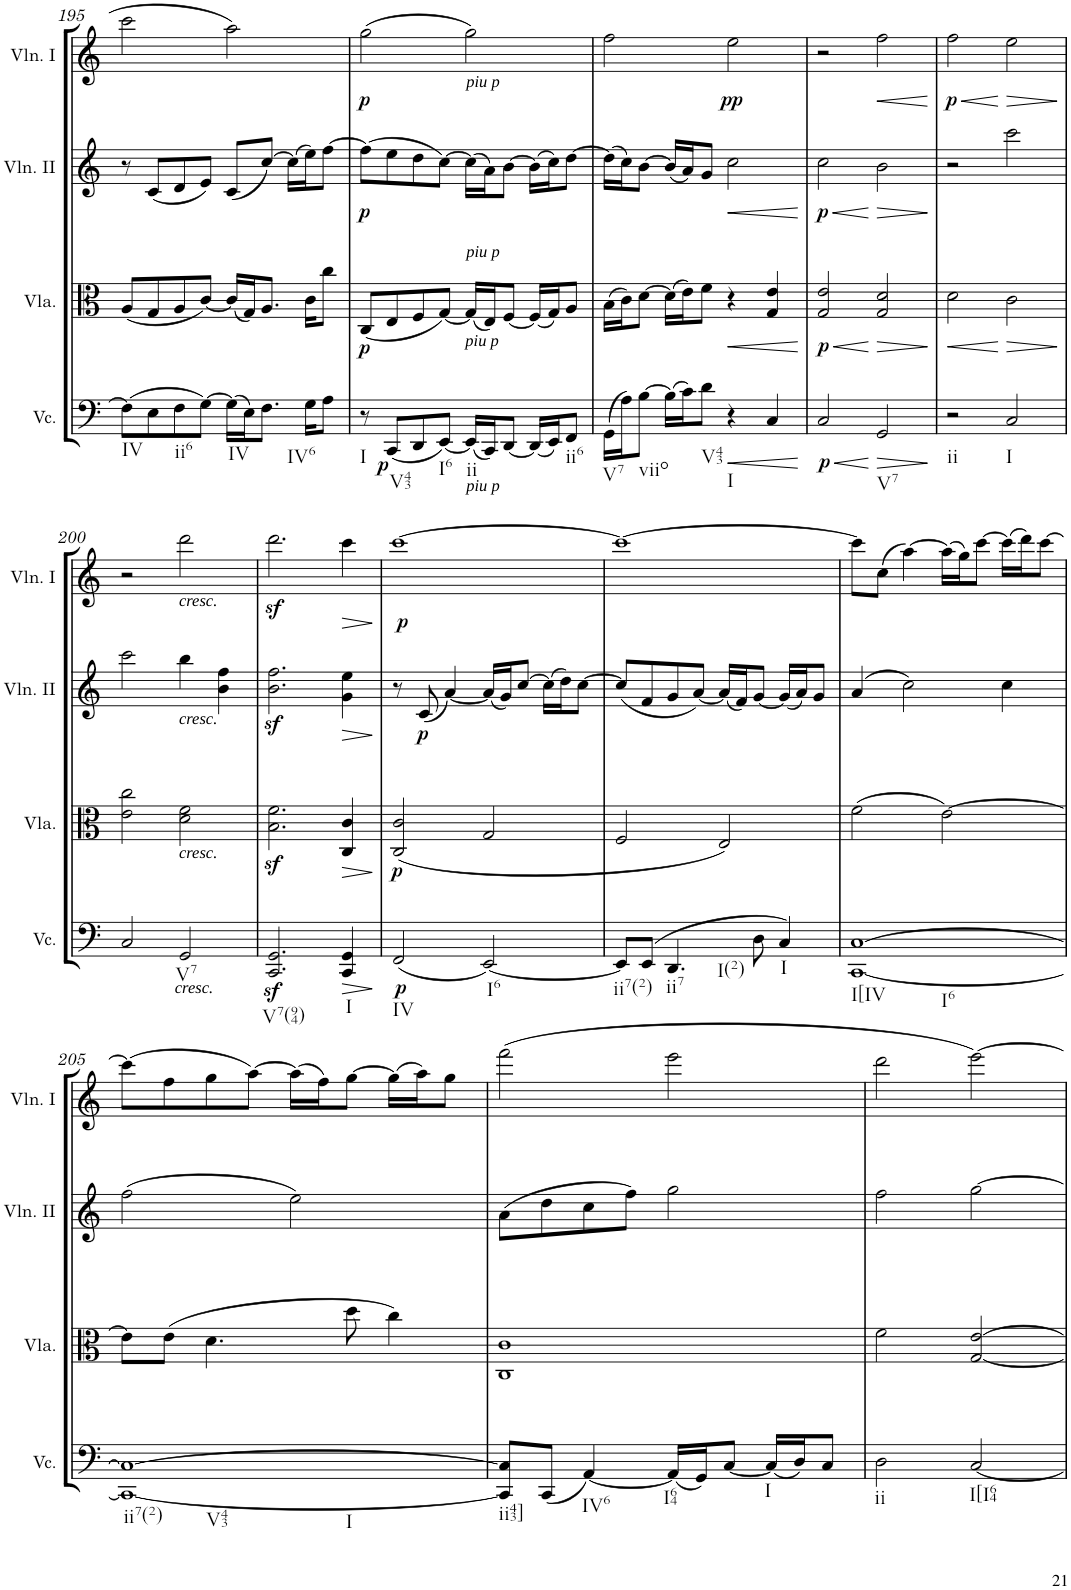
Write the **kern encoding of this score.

**kern	**dynam	**kern	**dynam	**kern	**dynam	**kern	**dynam
*part4	*part4	*part3	*part3	*part2	*part2	*part1	*part1
*staff4	*staff4	*staff3	*staff3	*staff2	*staff2	*staff1	*staff1
*I"Violoncello	*	*I"Viola	*	*I"Violin II	*	*I"Violin I	*
*I'Vc.	*	*I'Vla.	*	*I'Vln. II	*	*I'Vln. I	*
!!LO:PB:g=z
*clefC4	*	*clefC3	*	*clefG2	*	*clefG2	*
*k[]	*	*k[]	*	*k[]	*	*k[]	*
*M4/4	*	*M4/4	*	*M4/4	*	*M4/4	*
*met(c)	*	*met(c)	*	*met(c)	*	*met(c)	*
=195	=195	=195	=195	=195	=195	=195	=195
!LO:TX:b:t=IV	!	!	!	!	!	!	!
(8F\L]	.	(8A/L	.	8r	.	2ccc\	.
8E\	.	8G/	.	(8c/L	.	.	.
!LO:TX:b:t=ii6	!	!	!	!	!	!	!
8F\	.	8A/	.	8d/	.	.	.
[8G\J)	.	[8c/J)	.	8e/J)	.	.	.
!LO:TX:b:t=IV	!	!	!	!	!	!	!
(16G\LL]	.	(16c/LL]	.	(8c/L	.	2aa\	.
16E\J)	.	16G/J)	.	.	.	.	.
!LO:TX:b:t=IV6	!	!	!	!	!	!	!
8.F\J	.	8.A/J	.	[8cc/J)	.	.	.
.	.	.	.	(16cc\LL]	.	.	.
16G\KL	.	16c\KL	.	16ee\J)	.	.	.
8A\J	.	8cc\J	.	[8ff\J	.	.	.
=196	=196	=196	=196	=196	=196	=196	=196
!LO:TX:b:t=I	!	!	!	!	!	!	!
!	!	!	!LO:DY:b	!	!LO:DY:b	!	!LO:DY:b
8r	.	(8C/L	p	(8ff\L]	p	(2gg\	p
!	!LO:DY:b	!	!	!	!	!	!
(8CC/L	p	8E/	.	8ee\	.	.	.
!LO:TX:b:t=V43	!	!	!	!	!	!	!
8DD/	.	8F/	.	8dd\	.	.	.
!LO:TX:b:t=I6	!	!	!	!	!	!	!
[8EE/J)	.	[8G/J)	.	[8cc\J)	.	.	.
!	!	!	!	!	!	!LO:TX:b:i:t=piu p	!
!	!	!LO:TX:a:i:t=piu p	!	!	!	!	!
!	!	!LO:TX:b:i:t=piu p	!	!	!	!	!
!LO:TX:b:i:t=piu p	!	!	!	!	!	!	!
!LO:TX:b:t=ii	!	!	!	!	!	!	!
(16EE/LL]	.	(16G/LL]	.	(16cc\LL]	.	2gg\)	.
16CC/J)	.	16E/J)	.	16a\J)	.	.	.
[8DD/J	.	[8F/J	.	[8b\J	.	.	.
(16DD/LL]	.	(16F/LL]	.	(16b\LL]	.	.	.
16EE/J)	.	16G/J)	.	16cc\J)	.	.	.
!LO:TX:b:t=ii6	!	!	!	!	!	!	!
8FF/J	.	8A/J	.	[8dd\J	.	.	.
=197	=197	=197	=197	=197	=197	=197	=197
!LO:TX:b:t=V7	!	!	!	!	!	!	!
(16GG\LL	.	(16B\LL	.	(16dd\LL]	.	2ff\	.
16A\J)	.	16c\J)	.	16cc\J)	.	.	.
!LO:TX:b:t=viio	!	!	!	!	!	!	!
[8B\J	.	[8d\J	.	[8b\J	.	.	.
(16B\LL]	.	(16d\LL]	.	(16b/LL]	.	.	.
16c\J)	.	16e\J)	.	16a/J)	.	.	.
!LO:TX:b:t=V43	!	!	!	!	!	!	!
8d\J	.	8f\J	.	8g/J	.	.	.
!LO:TX:b:t=I	!	!	!	!	!	!	!
!	!LO:HP:b	!	!LO:HP:b	!	!LO:HP:b	!	!LO:DY:b
4r	<	4r	<	2cc\	<	2ee\	pp
4C/	.	4G/ 4e/	.	.	.	.	.
.	[	.	[	.	[	.	.
=198	=198	=198	=198	=198	=198	=198	=198
!	!LO:HP:b	!	!LO:HP:b	!	!LO:HP:b	!	!
!	!LO:DY:n=1:b	!	!LO:DY:n=1:b	!	!LO:DY:n=1:b	!	!
2C/	< p	2G/ 2e/	< p	2cc\	< p	2r	.
!LO:TX:b:t=V7	!	!	!	!	!	!	!
!	!LO:HP:n=1:b	!	!LO:HP:n=1:b	!	!LO:HP:n=1:b	!	!LO:HP:b
2GG/	[ >	2G/ 2d/	[ >	2b\	[ >	2ff\	<
.	]	.	]	.	]	.	[
=199	=199	=199	=199	=199	=199	=199	=199
!LO:TX:b:t=ii	!	!	!	!	!	!	!
!	!	!	!LO:HP:b	!	!	!	!LO:HP:b
!	!	!	!	!	!	!	!LO:DY:n=1:b
2r	.	2d\	<	2r	.	2ff\	< p
!LO:TX:b:t=I	!	!	!	!	!	!	!
!	!	!	!LO:HP:n=1:b	!	!	!	!LO:HP:n=1:b
2C/	.	2c\	[ >	2ccc\	.	2ee\	[ >
.	.	.	]	.	.	.	]
!!LO:LB:g=z
=200	=200	=200	=200	=200	=200	=200	=200
2C/	.	2e\ 2cc\	.	2ccc\	.	2r	.
!	!	!	!	!	!	!LO:TX:b:i:t=cresc.	!
!	!	!	!	!LO:TX:b:i:t=cresc.	!	!	!
!	!	!LO:TX:b:i:t=cresc.	!	!	!	!	!
!LO:TX:b:i:t=cresc.	!	!	!	!	!	!	!
!LO:TX:b:t=V7	!	!	!	!	!	!	!
2GG/	.	2d\ 2f\	.	4bb\	.	2ddd\	.
.	.	.	.	4b\ 4ff\	.	.	.
=201	=201	=201	=201	=201	=201	=201	=201
!LO:TX:b:t=V7(94)	!	!	!	!	!	!	!
2.CC/z< 2.GG/z<	.	2.B\z< 2.f\z<	.	2.b\z< 2.ff\z<	.	2.dddz<\	.
!LO:TX:b:t=I	!	!	!	!	!	!	!
!	!LO:HP:b	!	!LO:HP:b	!	!LO:HP:b	!	!LO:HP:b
4CC/ 4GG/	>	4C/ 4c/	>	4g\ 4ee\	>	4ccc\	>
.	]	.	]	.	]	.	]
=202	=202	=202	=202	=202	=202	=202	=202
!LO:TX:b:t=IV	!	!	!	!	!	!	!
!	!LO:DY:b	!	!LO:DY:b	!	!	!	!LO:DY:b
(2FF/	p	(2C/ 2c/	p	8r	.	[1ccc	p
!	!	!	!	!	!LO:DY:b	!	!
.	.	.	.	(8c/	p	.	.
.	.	.	.	[4a/)	.	.	.
!LO:TX:b:t=I6	!	!	!	!	!	!	!
[2EE/)	.	2G/	.	(16a/LL]	.	.	.
.	.	.	.	16g/J)	.	.	.
.	.	.	.	[8cc/J	.	.	.
.	.	.	.	(16cc\LL]	.	.	.
.	.	.	.	16dd\J)	.	.	.
.	.	.	.	[8cc\J	.	.	.
=203	=203	=203	=203	=203	=203	=203	=203
!LO:TX:b:t=ii7(2)	!	!	!	!	!	!	!
8EE/L]	.	2F/	.	(8cc/L]	.	1ccc_	.
(8EE/J	.	.	.	8f/	.	.	.
!LO:TX:b:t=ii7	!	!	!	!	!	!	!
!LO:TX:b:t=I(2)	!	!	!	!	!	!	!
4.DD/	.	.	.	8g/	.	.	.
.	.	.	.	[8a/J)	.	.	.
.	.	2E/)	.	(16a/LL]	.	.	.
.	.	.	.	16f/J)	.	.	.
8D\	.	.	.	[8g/J	.	.	.
!LO:TX:b:t=I	!	!	!	!	!	!	!
4C/)	.	.	.	(16g/LL]	.	.	.
.	.	.	.	16a/J)	.	.	.
.	.	.	.	8g/J	.	.	.
=204	=204	=204	=204	=204	=204	=204	=204
!LO:TX:b:t=I[IV	!	!	!	!	!	!	!
!LO:TX:b:t=I6	!	!	!	!	!	!	!
[1CC [1C	.	(2f\	.	(4a/	.	8ccc\L]	.
.	.	.	.	.	.	(8cc\J	.
.	.	.	.	2cc\)	.	[4aa\)	.
.	.	[2e\)	.	.	.	(16aa\LL]	.
.	.	.	.	.	.	16gg\J)	.
.	.	.	.	.	.	[8ccc\J	.
.	.	.	.	4cc\	.	(16ccc\LL]	.
.	.	.	.	.	.	16ddd\J)	.
.	.	.	.	.	.	[8ccc\J	.
!!LO:LB:g=z
=205	=205	=205	=205	=205	=205	=205	=205
!LO:TX:b:t=ii7(2)	!	!	!	!	!	!	!
!LO:TX:b:t=V43	!	!	!	!	!	!	!
!LO:TX:b:t=I	!	!	!	!	!	!	!
1CC_ 1C_	.	8e\L]	.	(2ff\	.	(8ccc\L]	.
.	.	(8e\J	.	.	.	8ff\	.
.	.	4.d\	.	.	.	8gg\	.
.	.	.	.	.	.	[8aa\J)	.
.	.	.	.	2ee\)	.	(16aa\LL]	.
.	.	.	.	.	.	16ff\J)	.
.	.	8dd\	.	.	.	[8gg\J	.
.	.	4cc\)	.	.	.	(16gg\LL]	.
.	.	.	.	.	.	16aa\J)	.
.	.	.	.	.	.	8gg\J	.
=206	=206	=206	=206	=206	=206	=206	=206
!LO:TX:b:t=ii43]	!	!	!	!	!	!	!
8CC/] 8C/]L	.	1C 1c	.	(8a\L	.	(2fff\	.
(8CC/J	.	.	.	8dd\	.	.	.
!LO:TX:b:t=IV6	!	!	!	!	!	!	!
[4AA/)	.	.	.	8cc\	.	.	.
.	.	.	.	8ff\J)	.	.	.
!LO:TX:b:t=I64	!	!	!	!	!	!	!
(16AA/LL]	.	.	.	2gg\	.	2eee\	.
16GG/J)	.	.	.	.	.	.	.
[8C/J	.	.	.	.	.	.	.
!LO:TX:b:t=I	!	!	!	!	!	!	!
(16C/LL]	.	.	.	.	.	.	.
16D/J)	.	.	.	.	.	.	.
8C/J	.	.	.	.	.	.	.
=207	=207	=207	=207	=207	=207	=207	=207
!LO:TX:b:t=ii	!	!	!	!	!	!	!
2D\	.	2f\	.	2ff\	.	2ddd\	.
!LO:TX:b:t=I[I64	!	!	!	!	!	!	!
[2C/	.	[2G/ [2e/	.	[2gg\	.	[2eee\)	.
=	=	=	=	=	=	=	=
*-	*-	*-	*-	*-	*-	*-	*-
